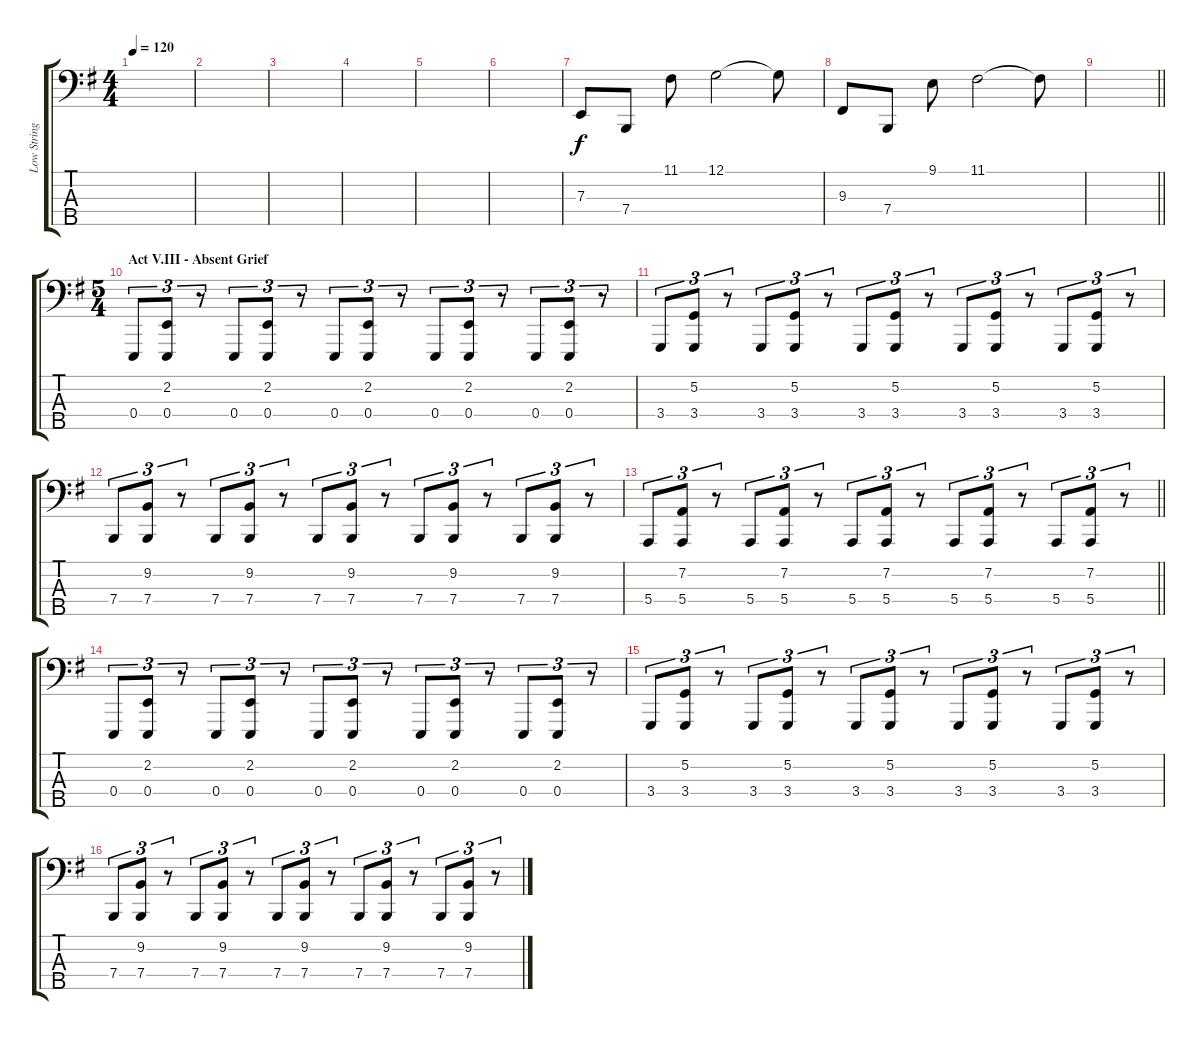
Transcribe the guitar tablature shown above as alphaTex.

\track ("Low Strings Standard" "Low String") {instrument stringensemble1}
\staff {score tabs}
\tuning (G2 D2 A1 E1 B0) {hide}
\ts (4 4)
\tempo 120
\clef f4
\ks eminor
|
|
|
|
|
|
7.3.8 7.4.8 11.1.8 12.1.2 12.1{t}.8 |
9.3.8 7.4.8 9.1.8 11.1.2 11.1{t}.8 |
\barLineRight lightlight
|
\ts (5 4)
\section ("" "Act V.III - Absent Grief")
0.4.8{tu (3 2) volume 16} (2.2 0.4).8{tu (3 2)} r.8{tu (3 2)} 0.4.8{tu (3 2)} (2.2 0.4).8{tu (3 2)} r.8{tu (3 2)} 0.4.8{tu (3 2)} (2.2 0.4).8{tu (3 2)} r.8{tu (3 2)} 0.4.8{tu (3 2)} (2.2 0.4).8{tu (3 2)} r.8{tu (3 2)} 0.4.8{tu (3 2)} (2.2 0.4).8{tu (3 2)} r.8{tu (3 2)} |
3.4.8{tu (3 2)} (5.2 3.4).8{tu (3 2)} r.8{tu (3 2)} 3.4.8{tu (3 2)} (5.2 3.4).8{tu (3 2)} r.8{tu (3 2)} 3.4.8{tu (3 2)} (5.2 3.4).8{tu (3 2)} r.8{tu (3 2)} 3.4.8{tu (3 2)} (5.2 3.4).8{tu (3 2)} r.8{tu (3 2)} 3.4.8{tu (3 2)} (5.2 3.4).8{tu (3 2)} r.8{tu (3 2)} |
7.4.8{tu (3 2)} (9.2 7.4).8{tu (3 2)} r.8{tu (3 2)} 7.4.8{tu (3 2)} (9.2 7.4).8{tu (3 2)} r.8{tu (3 2)} 7.4.8{tu (3 2)} (9.2 7.4).8{tu (3 2)} r.8{tu (3 2)} 7.4.8{tu (3 2)} (9.2 7.4).8{tu (3 2)} r.8{tu (3 2)} 7.4.8{tu (3 2)} (9.2 7.4).8{tu (3 2)} r.8{tu (3 2)} |
\barLineRight lightlight
5.4.8{tu (3 2)} (7.2 5.4).8{tu (3 2)} r.8{tu (3 2)} 5.4.8{tu (3 2)} (7.2 5.4).8{tu (3 2)} r.8{tu (3 2)} 5.4.8{tu (3 2)} (7.2 5.4).8{tu (3 2)} r.8{tu (3 2)} 5.4.8{tu (3 2)} (7.2 5.4).8{tu (3 2)} r.8{tu (3 2)} 5.4.8{tu (3 2)} (7.2 5.4).8{tu (3 2)} r.8{tu (3 2)} |
0.4.8{tu (3 2)} (2.2 0.4).8{tu (3 2)} r.8{tu (3 2)} 0.4.8{tu (3 2)} (2.2 0.4).8{tu (3 2)} r.8{tu (3 2)} 0.4.8{tu (3 2)} (2.2 0.4).8{tu (3 2)} r.8{tu (3 2)} 0.4.8{tu (3 2)} (2.2 0.4).8{tu (3 2)} r.8{tu (3 2)} 0.4.8{tu (3 2)} (2.2 0.4).8{tu (3 2)} r.8{tu (3 2)} |
3.4.8{tu (3 2)} (5.2 3.4).8{tu (3 2)} r.8{tu (3 2)} 3.4.8{tu (3 2)} (5.2 3.4).8{tu (3 2)} r.8{tu (3 2)} 3.4.8{tu (3 2)} (5.2 3.4).8{tu (3 2)} r.8{tu (3 2)} 3.4.8{tu (3 2)} (5.2 3.4).8{tu (3 2)} r.8{tu (3 2)} 3.4.8{tu (3 2)} (5.2 3.4).8{tu (3 2)} r.8{tu (3 2)} |
7.4.8{tu (3 2)} (9.2 7.4).8{tu (3 2)} r.8{tu (3 2)} 7.4.8{tu (3 2)} (9.2 7.4).8{tu (3 2)} r.8{tu (3 2)} 7.4.8{tu (3 2)} (9.2 7.4).8{tu (3 2)} r.8{tu (3 2)} 7.4.8{tu (3 2)} (9.2 7.4).8{tu (3 2)} r.8{tu (3 2)} 7.4.8{tu (3 2)} (9.2 7.4).8{tu (3 2)} r.8{tu (3 2)}
